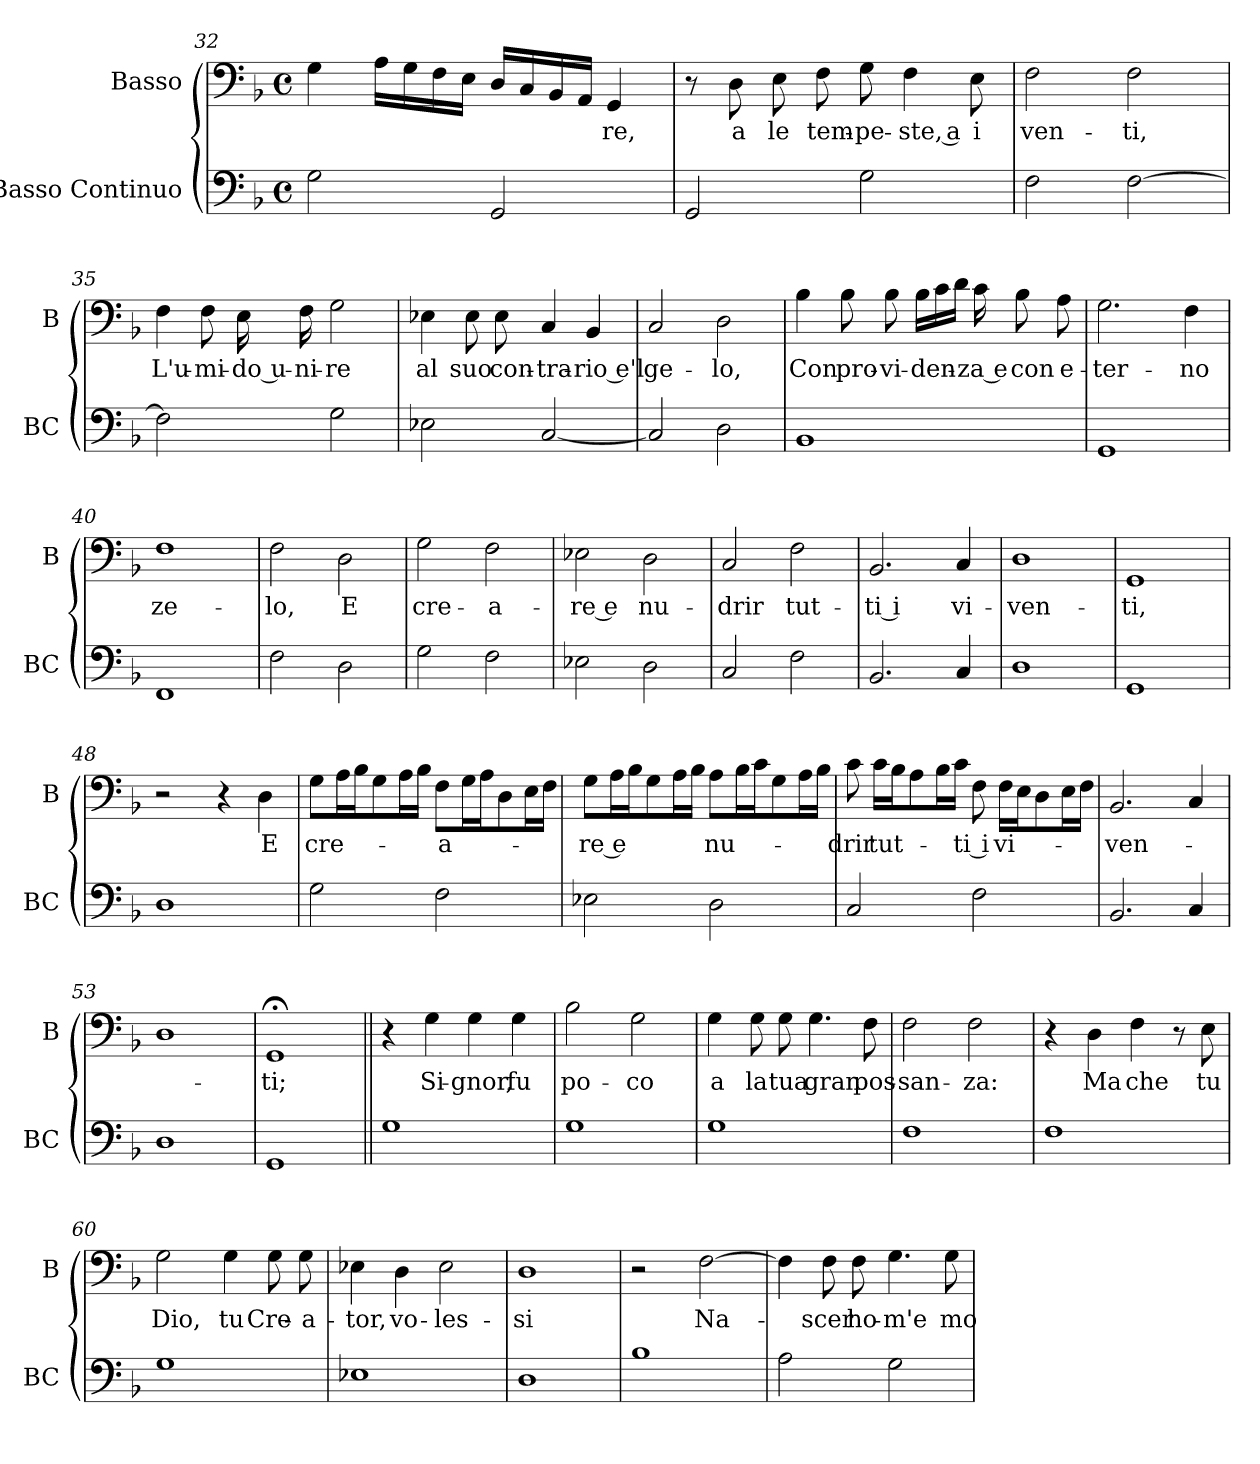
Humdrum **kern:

**kern	**kern	**text
*part2	*part1	*part1
*staff2	*staff1	*staff1
*I"Basso Continuo	*I"Basso	*
*I'BC	*I'B	*
*clefF4	*clefF4	*
*k[b-]	*k[b-]	*
*F:	*F:	*
*M4/4	*M4/4	*
*met(c)	*met(c)	*
=32	=32	=32
2G\	4G\	.
.	16A\LL	.
.	16G\	.
.	16F\	.
.	16E\JJ	.
2GG/	16D/LL	.
.	16C/	.
.	16BB-/	.
.	16AA/JJ	.
!	!	!LO:LY:b
.	4GG/	-re,
=33	=33	=33
2GG/	8r	.
!	!	!LO:LY:b
.	8D\	a
!	!	!LO:LY:b
.	8E\	le
!	!	!LO:LY:b
.	8F\	tem-
!	!	!LO:LY:b
2G\	8G\	-pe-
!	!	!LO:LY:b
.	4F\	-ste, a
!	!	!LO:LY:b
.	8E\	i
!!LO:LB:g=z
=34	=34	=34
!	!	!LO:LY:b
2F\	2F\	ven-
!	!	!LO:LY:b
[2F\	2F\	-ti,
=35	=35	=35
!	!	!LO:LY:b
2F\]	4F\	L'u-
!	!	!LO:LY:b
.	8F\	-mi-
!	!	!LO:LY:b
.	16E\	-do u-
!	!	!LO:LY:b
.	16F\	-ni-
!	!	!LO:LY:b
2G\	2G\	-re
=36	=36	=36
!	!	!LO:LY:b
2E-X\	4E-X\	al
!	!	!LO:LY:b
.	8E-\	suo
!	!	!LO:LY:b
.	8E-\	con-
!	!	!LO:LY:b
[2C/	4C/	-tra-
!	!	!LO:LY:b
.	4BB-/	-rio e'l
=37	=37	=37
!	!	!LO:LY:b
2C/]	2C/	ge-
!	!	!LO:LY:b
2D\	2D\	-lo,
!!LO:LB:g=z
=38	=38	=38
!	!	!LO:LY:b
1BB-	4B-\	Con
!	!	!LO:LY:b
.	8B-\	pro-
!	!	!LO:LY:b
.	8B-\	-vi-
!	!	!LO:LY:b
.	16B-\LL	-den-
.	16c\	.
.	16d\JJ	.
!	!	!LO:LY:b
.	16c\	-za e
!	!	!LO:LY:b
.	8B-\	con
!	!	!LO:LY:b
.	8A\	e-
=39	=39	=39
!	!	!LO:LY:b
1GG	2.G\	-ter-
!	!	!LO:LY:b
.	4F\	-no
=40	=40	=40
!	!	!LO:LY:b
1FF	1F	ze-
=41	=41	=41
!	!	!LO:LY:b
2F\	2F\	-lo,
!	!	!LO:LY:b
2D\	2D\	E
=42	=42	=42
!	!	!LO:LY:b
2G\	2G\	cre-
!	!	!LO:LY:b
2F\	2F\	-a-
!!LO:PB:g=z
=43	=43	=43
!	!	!LO:LY:b
2E-X\	2E-X\	-re e
!	!	!LO:LY:b
2D\	2D\	nu-
=44	=44	=44
!	!	!LO:LY:b
2C/	2C/	-drir
!	!	!LO:LY:b
2F\	2F\	tut-
=45	=45	=45
!	!	!LO:LY:b
2.BB-/	2.BB-/	-ti i
!	!	!LO:LY:b
4C/	4C/	vi-
=46	=46	=46
!	!	!LO:LY:b
1D	1D	-ven-
=47	=47	=47
!	!	!LO:LY:b
1GG	1GG	-ti,
=48	=48	=48
1D	2r	.
.	4r	.
!	!	!LO:LY:b
.	4D\	E
!!LO:LB:g=z
=49	=49	=49
!	!	!LO:LY:b
2G\	8G\L	cre-
.	16A\L	.
.	16B-\J	.
.	8G\	.
.	16A\L	.
.	16B-\JJ	.
!	!	!LO:LY:b
2F\	8F\L	-a-
.	16G\L	.
.	16A\J	.
.	8D\	.
.	16E\L	.
.	16F\JJ	.
=50	=50	=50
!	!	!LO:LY:b
2E-X\	8G\L	-re e
.	16A\L	.
.	16B-\J	.
.	8G\	.
.	16A\L	.
.	16B-\JJ	.
!	!	!LO:LY:b
2D\	8A\L	nu-
.	16B-\L	.
.	16c\J	.
.	8G\	.
.	16A\L	.
.	16B-\JJ	.
=51	=51	=51
!	!	!LO:LY:b
2C/	8c\	-drir
!	!	!LO:LY:b
.	16c\LL	tut-
.	16B-\J	.
.	8A\	.
.	16B-\L	.
.	16c\JJ	.
!	!	!LO:LY:b
2F\	8F\	-ti i
!	!	!LO:LY:b
.	16F\LL	vi-
.	16E\J	.
.	8D\	.
.	16E\L	.
.	16F\JJ	.
=52	=52	=52
!	!	!LO:LY:b
2.BB-/	2.BB-/	-ven-
4C/	4C/	.
!!LO:LB:g=z
=53	=53	=53
1D	1D	.
=54	=54	=54
!	!	!LO:LY:b
1GG	1GG;<	-ti;
=55||	=55||	=55||
1G	4r	.
!	!	!LO:LY:b
.	4G\	Si-
!	!	!LO:LY:b
.	4G\	-gnor,
!	!	!LO:LY:b
.	4G\	fu
=56	=56	=56
!	!	!LO:LY:b
1G	2B-\	po-
!	!	!LO:LY:b
.	2G\	-co
=57	=57	=57
!	!	!LO:LY:b
1G	4G\	a
!	!	!LO:LY:b
.	8G\	la
!	!	!LO:LY:b
.	8G\	tua
!	!	!LO:LY:b
.	4.G\	gran
!	!	!LO:LY:b
.	8F\	pos-
=58	=58	=58
!	!	!LO:LY:b
1F	2F\	-san-
!	!	!LO:LY:b
.	2F\	-za:
!!LO:LB:g=z
=59	=59	=59
1F	4r	.
!	!	!LO:LY:b
.	4D\	Ma
!	!	!LO:LY:b
.	4F\	che
.	8r	.
!	!	!LO:LY:b
.	8E\	tu
=60	=60	=60
!	!	!LO:LY:b
1G	2G\	Dio,
!	!	!LO:LY:b
.	4G\	tu
!	!	!LO:LY:b
.	8G\	Cre-
!	!	!LO:LY:b
.	8G\	-a-
=61	=61	=61
!	!	!LO:LY:b
1E-X	4E-X\	-tor,
!	!	!LO:LY:b
.	4D\	vo-
!	!	!LO:LY:b
.	2E-\	-les-
=62	=62	=62
!	!	!LO:LY:b
1D	1D	-si
=63	=63	=63
1B-	2r	.
!	!	!LO:LY:b
.	[2F\	Na-
!!LO:LB:g=z
=64	=64	=64
2A\	4F\]	.
!	!	!LO:LY:b
.	8F\	-scer
!	!	!LO:LY:b
.	8F\	ho-
!	!	!LO:LY:b
2G\	4.G\	-m'e
!	!	!LO:LY:b
.	8G\	mo-
=	=	=
*-	*-	*-
